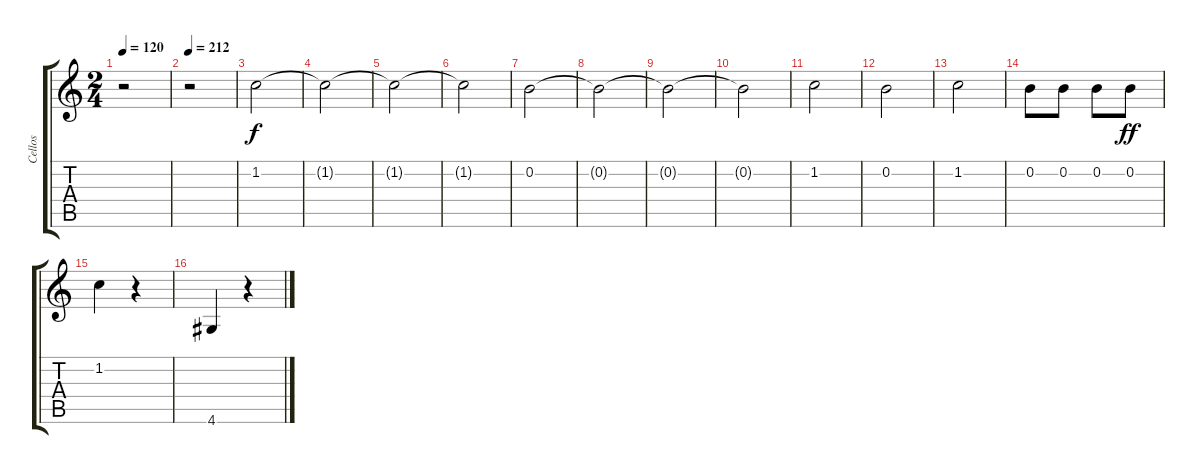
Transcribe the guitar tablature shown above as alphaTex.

\track ("Cellos" "Cellos") {instrument contrabass}
\staff {score tabs}
\tuning (E4 B3 G3 D3 A2 E2) {hide}
\ts (2 4)
\tempo 120
\clef g2
\ks c
r.2{dy fff} |
\tempo 212
r.2 |
1.2.2{dy f} |
1.2{t}.2 |
1.2{t}.2 |
1.2{t}.2 |
0.2.2 |
0.2{t}.2 |
0.2{t}.2 |
0.2{t}.2 |
1.2.2 |
0.2.2 |
1.2.2 |
0.2.8 0.2.8 0.2.8 0.2.8{dy ff} |
1.2.4 r.4 |
4.6.4 r.4
